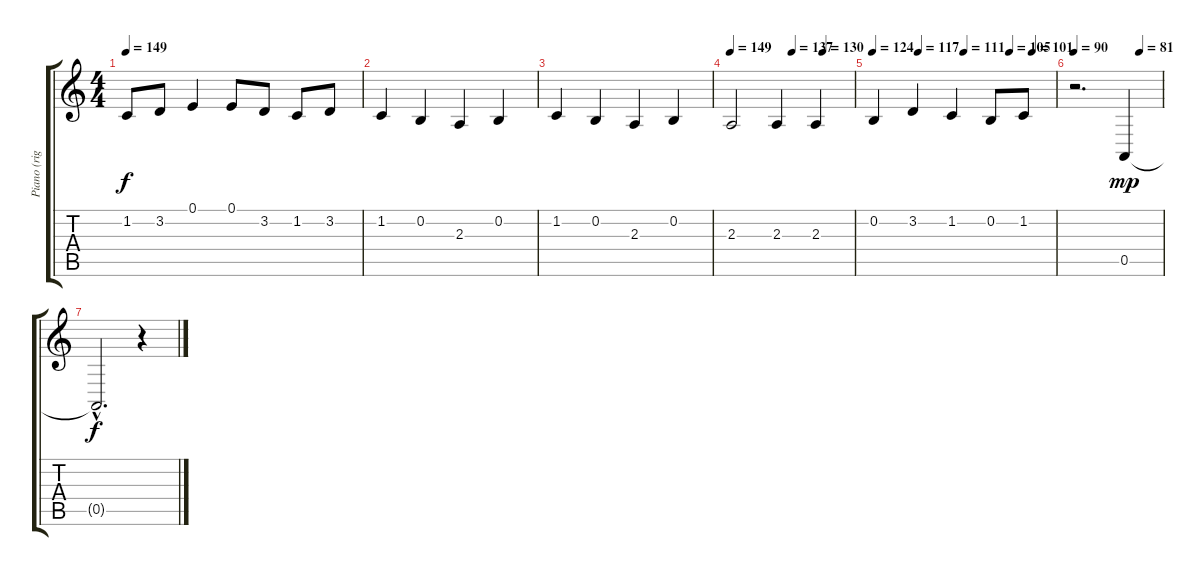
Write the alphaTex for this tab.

\track ("Piano (right)" "Piano (rig") {instrument electricgrandpiano}
\staff {score tabs}
\tuning (E4 B3 G3 D3 A2 E2) {hide}
\ts (4 4)
\tempo 149
\clef g2
\ks c
1.2.8{dy f} 3.2.8 0.1.4 0.1.8 3.2.8 1.2.8 3.2.8 |
1.2.4 0.2.4 2.3.4 0.2.4 |
1.2.4 0.2.4 2.3.4 0.2.4 |
\tempo 149
\tempo (137 0.5)
\tempo (130 0.75)
2.3.2 2.3.4 2.3.4 |
\tempo 124
\tempo (117 0.25)
\tempo (111 0.5)
\tempo (105 0.75)
\tempo (101 0.875)
0.2.4 3.2.4 1.2.4 0.2.8 1.2.8 |
\tempo 90
\tempo (81 0.75)
r.2{d} 0.5.4{dy mp} |
0.5{hac t}.2{d dy f} r.4
